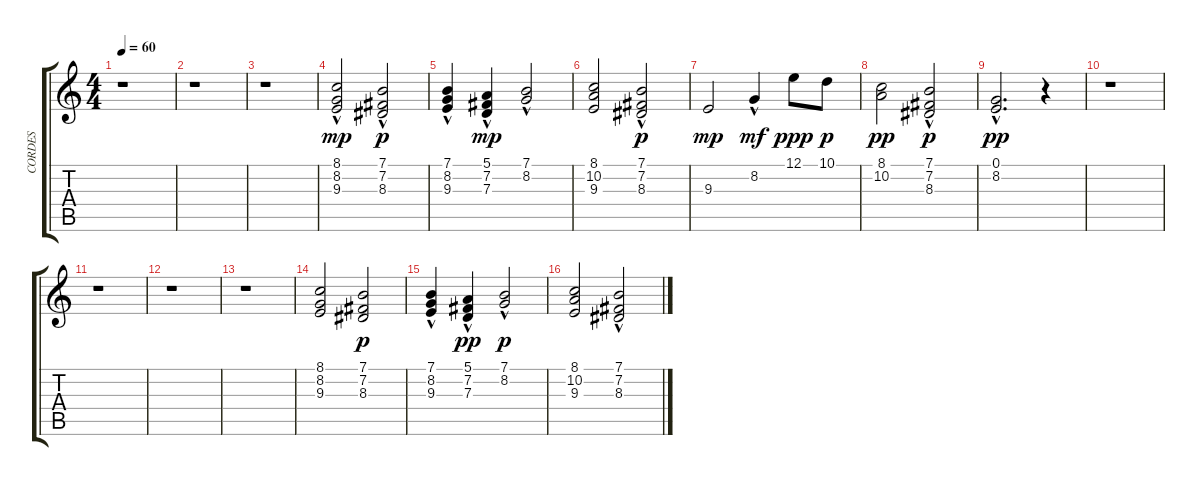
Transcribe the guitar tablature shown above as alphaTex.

\track ("CORDES" "CORDES") {instrument synthstrings2}
\staff {score tabs}
\tuning (E4 B3 G3 D3 A2 E2) {hide}
\ts (4 4)
\tempo 60
\clef g2
\ks c
r.1{dy f} |
r.1 |
r.1 |
(8.1 8.2{hac} 9.3).2{dy mp} (7.1{hac} 7.2 8.3{hac}).2{dy p} |
(7.1 8.2{hac} 9.3{hac}).4 (5.1 7.2{hac} 7.3).4{dy mp} (7.1{hac} 8.2).2 |
(8.1 10.2 9.3).2 (7.1 7.2 8.3{hac}).2{dy p} |
9.3.2{dy mp} 8.2{hac}.4{dy mf} 12.1.8{dy ppp} 10.1.8{dy p} |
(8.1 10.2).2{dy pp} (7.1 7.2{hac} 8.3{hac}).2{dy p} |
(0.1{hac} 8.2{hac}).2{d dy pp} r.4 |
r.1 |
r.1 |
r.1 |
r.1 |
(8.1 8.2 9.3).2 (7.1 7.2 8.3).2{dy p} |
(7.1 8.2{hac} 9.3{hac}).4 (5.1{hac} 7.2{hac} 7.3).4{dy pp} (7.1{hac} 8.2).2{dy p} |
(8.1 10.2 9.3).2 (7.1{hac} 7.2 8.3{hac}).2
